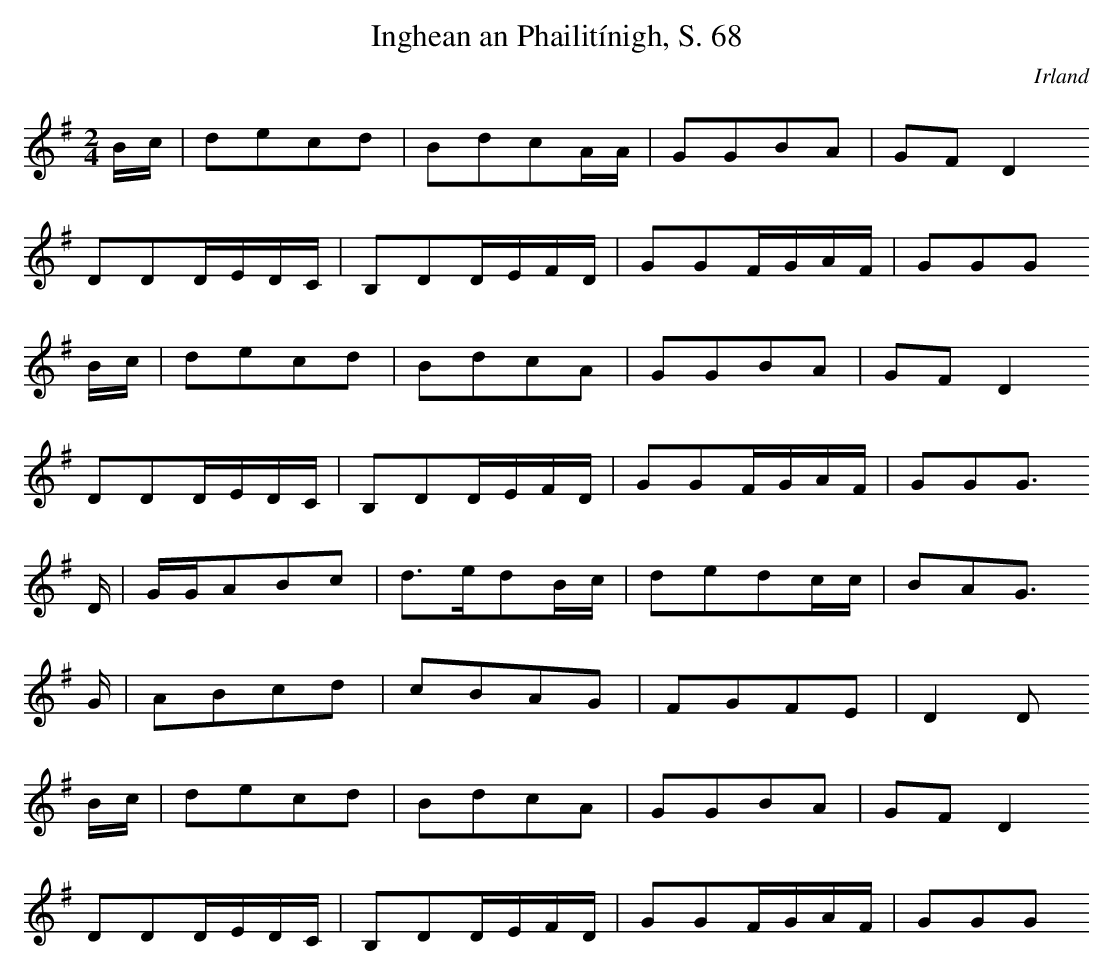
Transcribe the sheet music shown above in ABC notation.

X:1
T: Inghean an Phailitínigh, S. 68
O: Irland
M: 2/4
L: 1/16
K: G
Bc | d2e2c2d2 | B2d2c2AA | G2G2B2A2 | G2F2D4
D2D2DEDC | B,2D2DEFD | G2G2FGAF | G2G2G2
Bc | d2e2c2d2 | B2d2c2A2 | G2G2B2A2 | G2F2D4
D2D2DEDC | B,2D2DEFD | G2G2FGAF | G2G2G3
D | GGA2B2c2 | d3ed2Bc | d2e2d2cc | B2A2G3
G | A2B2c2d2 | c2B2A2G2 | F2G2F2E2 | D4D2
Bc | d2e2c2d2 | B2d2c2A2 | G2G2B2A2 | G2F2D4
D2D2DEDC | B,2D2DEFD | G2G2FGAF | G2G2G2
